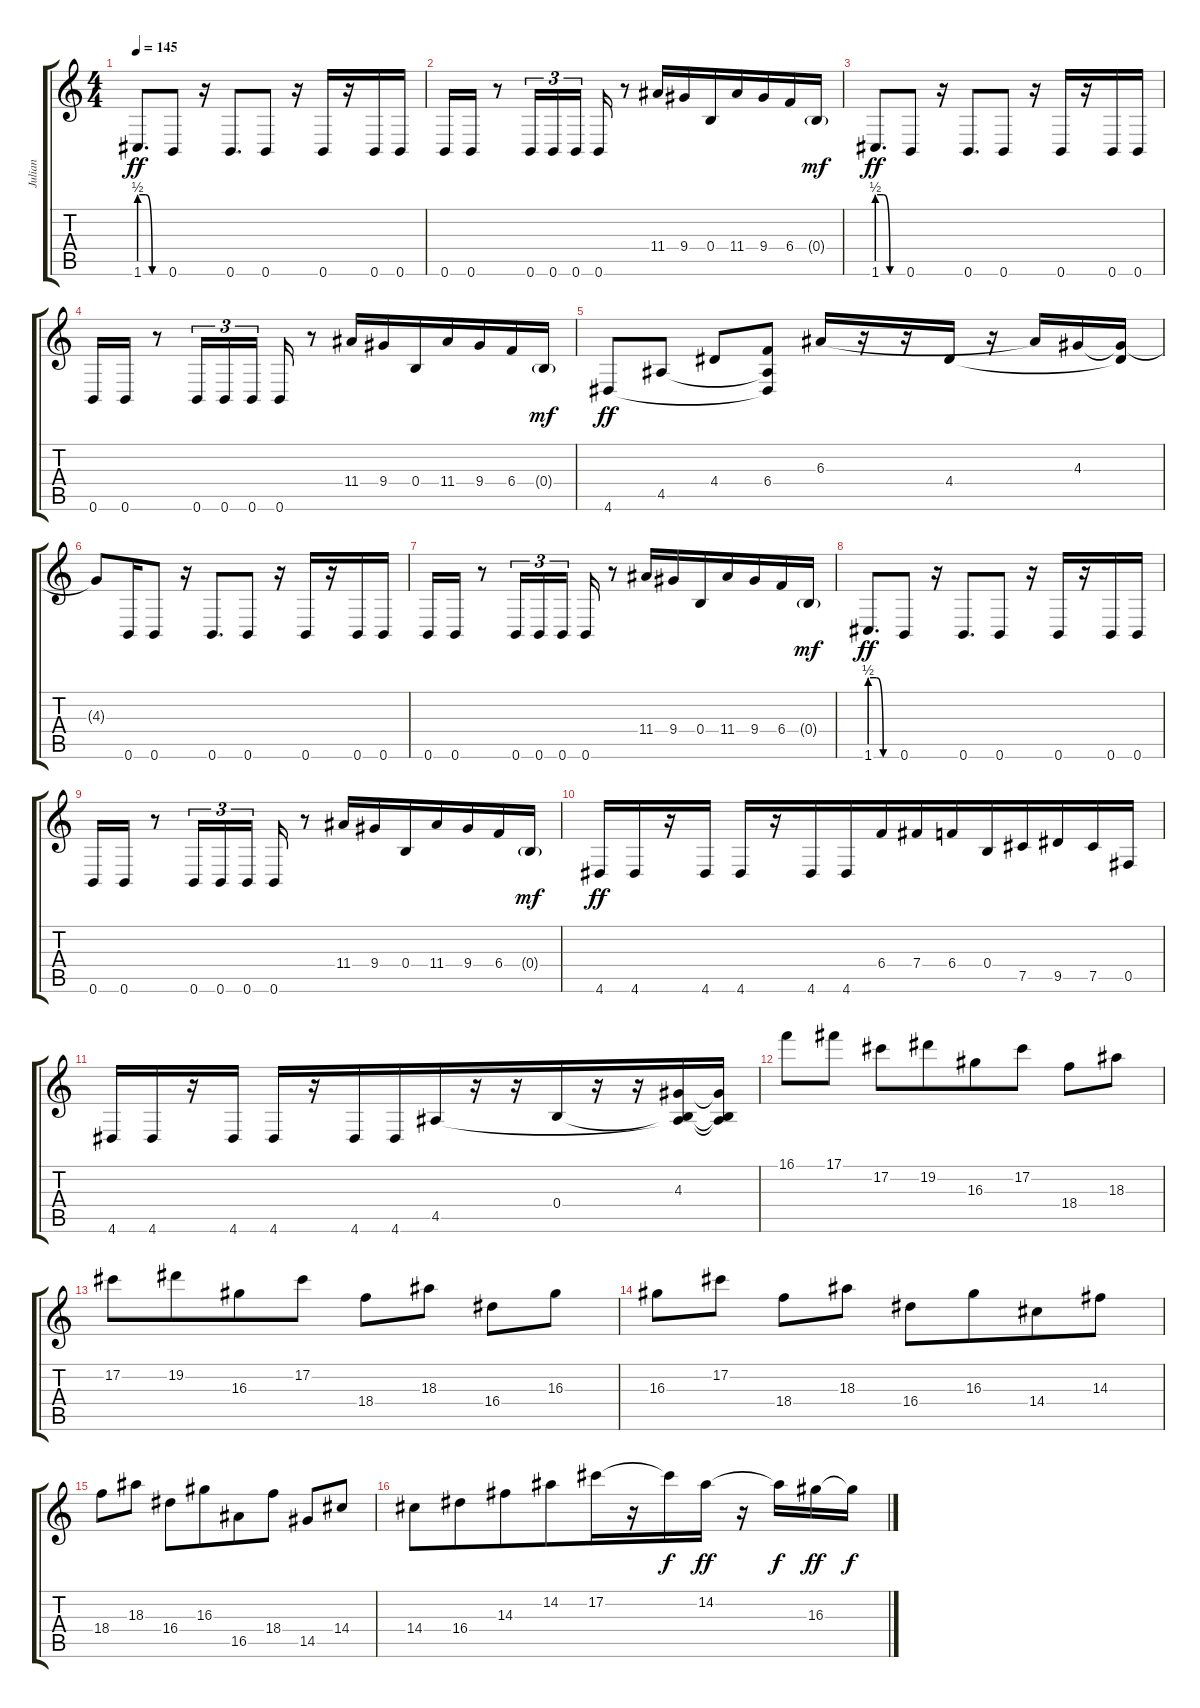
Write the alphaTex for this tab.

\track ("Julian" "Julian") {instrument overdrivenguitar}
\staff {score tabs}
\tuning (Db4 Ab3 E3 B2 Gb2 B1) {hide}
\ts (4 4)
\tempo 145
\clef g2
\ks c
1.6{be (custom 0 2 15 2 30 0 60 0)}.8{d dy ff beam merge} 0.6.8 r.16{beam merge} 0.6.8{d beam merge} 0.6.8 r.16 0.6.16 r.16 0.6.16 0.6.16 |
0.6.16{beam merge} 0.6.16 r.8 0.6.16{tu (3 2) beam merge} 0.6.16{tu (3 2) beam merge} 0.6.16{tu (3 2) beam splitsecondary} 0.6.16 r.8 11.4.16 9.4.16{beam merge} 0.4.16{beam merge} 11.4.16 9.4.16{beam merge} 6.4.16{beam merge} 0.4{g}.16{dy mf} |
1.6{be (custom 0 2 15 2 30 0 60 0)}.8{d dy ff beam merge} 0.6.8 r.16{beam merge} 0.6.8{d beam merge} 0.6.8 r.16 0.6.16 r.16 0.6.16 0.6.16 |
0.6.16{beam merge} 0.6.16 r.8 0.6.16{tu (3 2) beam merge} 0.6.16{tu (3 2) beam merge} 0.6.16{tu (3 2) beam splitsecondary} 0.6.16 r.8 11.4.16 9.4.16{beam merge} 0.4.16{beam merge} 11.4.16 9.4.16{beam merge} 6.4.16{beam merge} 0.4{g}.16{dy mf} |
4.6.8{dy ff beam merge} 4.5.8 4.4.8{beam merge} (6.4 4.5{t} 4.6{t}).8 6.3.16{beam merge} r.16{beam merge} r.16 4.4.16 r.16{beam merge} 6.3{t}.16 4.3.16 (4.3{t} 4.4{t}).16 |
4.3{t}.8{beam merge} 0.6.16{beam merge} 0.6.8 r.16{beam merge} 0.6.8{d beam merge} 0.6.8 r.16 0.6.16 r.16 0.6.16 0.6.16 |
0.6.16{beam merge} 0.6.16 r.8 0.6.16{tu (3 2) beam merge} 0.6.16{tu (3 2) beam merge} 0.6.16{tu (3 2) beam splitsecondary} 0.6.16 r.8 11.4.16 9.4.16{beam merge} 0.4.16{beam merge} 11.4.16 9.4.16{beam merge} 6.4.16{beam merge} 0.4{g}.16{dy mf} |
1.6{be (custom 0 2 15 2 30 0 60 0)}.8{d dy ff beam merge} 0.6.8 r.16{beam merge} 0.6.8{d beam merge} 0.6.8 r.16 0.6.16 r.16 0.6.16 0.6.16 |
0.6.16{beam merge} 0.6.16 r.8 0.6.16{tu (3 2) beam merge} 0.6.16{tu (3 2) beam merge} 0.6.16{tu (3 2) beam splitsecondary} 0.6.16 r.8 11.4.16 9.4.16{beam merge} 0.4.16{beam merge} 11.4.16 9.4.16{beam merge} 6.4.16{beam merge} 0.4{g}.16{dy mf} |
4.6.16{dy ff} 4.6.16{beam merge} r.16{beam merge} 4.6.16 4.6.16{beam merge} r.16 4.6.16 4.6.16{beam merge} 6.4.16 7.4.16 6.4.16{beam merge} 0.4.16{beam merge} 7.5.16{beam merge} 9.5.16{beam merge} 7.5.16 0.5.16 |
4.6.16 4.6.16{beam merge} r.16{beam merge} 4.6.16 4.6.16{beam merge} r.16 4.6.16 4.6.16{beam merge} 4.5.16 r.16 r.16{beam merge} 0.4.16{beam merge} r.16{beam merge} r.16{beam merge} (4.3 0.4{t} 4.5{t}).16{beam merge} (4.3{t} 0.4{t} 4.5{t}).16 |
16.1.8{beam merge} 17.1.8 17.2.8{beam merge} 19.2.8{beam merge} 16.3.8 17.2.8 18.4.8{beam merge} 18.3.8 |
17.2.8{beam merge} 19.2.8{beam merge} 16.3.8 17.2.8 18.4.8{beam merge} 18.3.8 16.4.8 16.3.8 |
16.3.8 17.2.8 18.4.8{beam merge} 18.3.8 16.4.8 16.3.8{beam merge} 14.4.8 14.3.8 |
18.4.8{beam merge} 18.3.8 16.4.8 16.3.8{beam merge} 16.5.8{beam merge} 18.4.8 14.5.8{beam merge} 14.4.8 |
14.4.8{beam merge} 16.4.8{beam merge} 14.3.8{beam merge} 14.2.8{beam merge} 17.2.16{beam merge} r.16 17.2{t}.16{dy f beam merge} 14.2.16{dy ff} r.16{beam merge} 14.2{t}.16{dy f} 16.3.16{dy ff beam merge} 16.3{t}.16{dy f}
